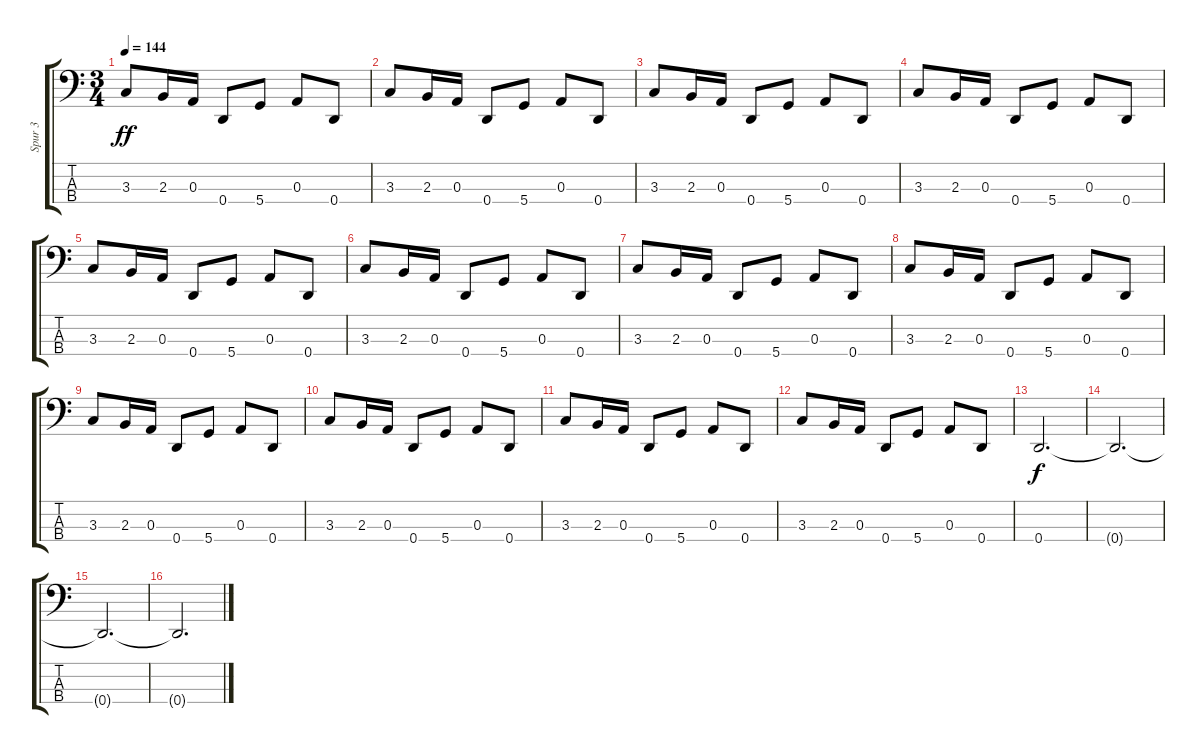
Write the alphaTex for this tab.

\track ("Spur 3" "Spur 3") {instrument electricbassfinger}
\staff {score tabs}
\tuning (G2 D2 A1 D1) {hide}
\ts (3 4)
\tempo 144
\clef f4
\ks c
3.3.8{dy ff} 2.3.16 0.3.16 0.4.8 5.4.8 0.3.8 0.4.8 |
3.3.8 2.3.16 0.3.16 0.4.8 5.4.8 0.3.8 0.4.8 |
3.3.8 2.3.16 0.3.16 0.4.8 5.4.8 0.3.8 0.4.8 |
3.3.8 2.3.16 0.3.16 0.4.8 5.4.8 0.3.8 0.4.8 |
3.3.8 2.3.16 0.3.16 0.4.8 5.4.8 0.3.8 0.4.8 |
3.3.8 2.3.16 0.3.16 0.4.8 5.4.8 0.3.8 0.4.8 |
3.3.8 2.3.16 0.3.16 0.4.8 5.4.8 0.3.8 0.4.8 |
3.3.8 2.3.16 0.3.16 0.4.8 5.4.8 0.3.8 0.4.8 |
3.3.8 2.3.16 0.3.16 0.4.8 5.4.8 0.3.8 0.4.8 |
3.3.8 2.3.16 0.3.16 0.4.8 5.4.8 0.3.8 0.4.8 |
3.3.8 2.3.16 0.3.16 0.4.8 5.4.8 0.3.8 0.4.8 |
3.3.8 2.3.16 0.3.16 0.4.8 5.4.8 0.3.8 0.4.8 |
0.4.2{d dy f} |
0.4{t}.2{d} |
0.4{t}.2{d} |
0.4{t}.2{d}
